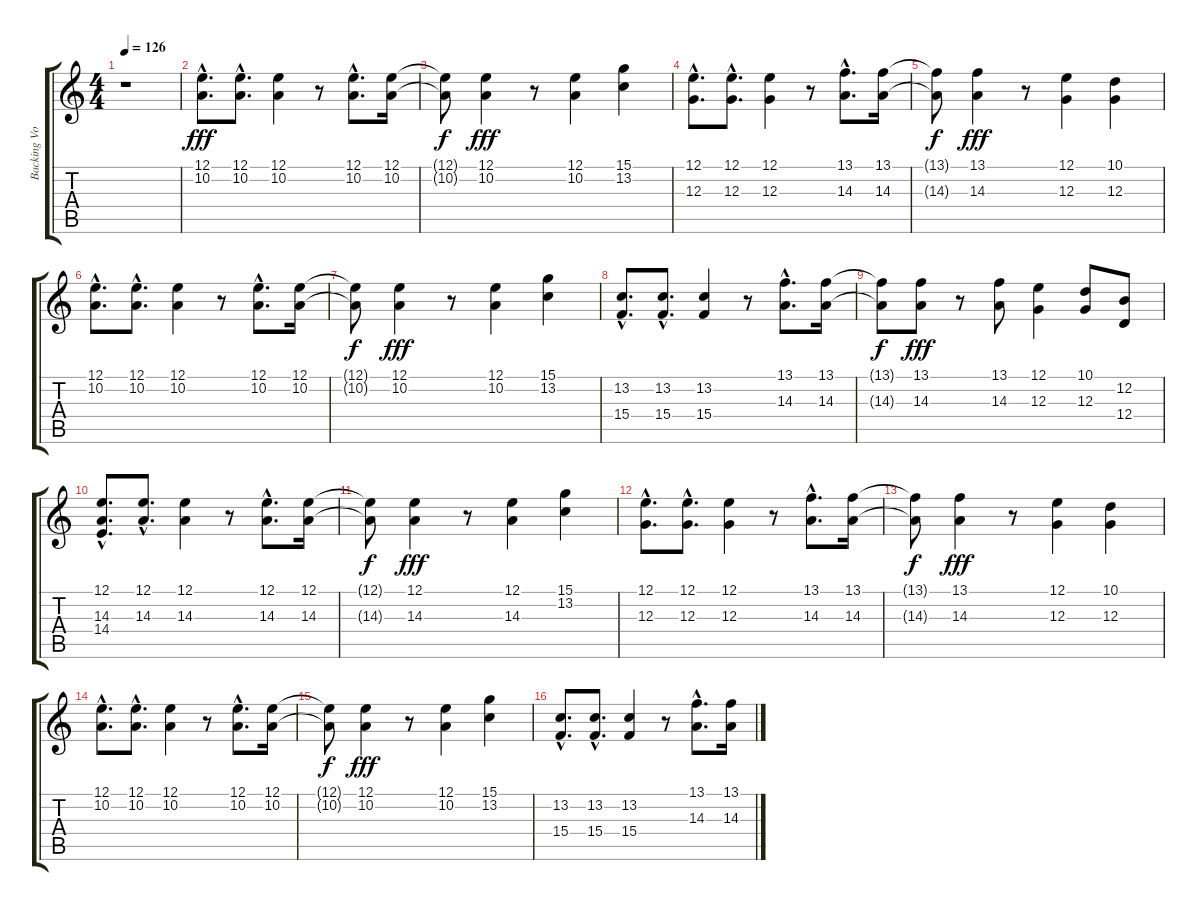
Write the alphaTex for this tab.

\track ("Backing Vocals" "Backing Vo") {instrument choiraahs}
\staff {score tabs}
\tuning (E4 B3 G3 D3 A2 E2) {hide}
\ts (4 4)
\tempo 126
\clef g2
\ks c
r.1{dy fff} |
(12.1{hac} 10.2{hac}).8{d} (12.1{hac} 10.2{hac}).8{d} (12.1 10.2).4 r.8 (12.1{hac} 10.2{hac}).8{d} (12.1 10.2).16 |
(12.1{t} 10.2{t}).8{dy f} (12.1 10.2).4{dy fff} r.8 (12.1 10.2).4 (15.1 13.2).4 |
(12.1{hac} 12.3{hac}).8{d} (12.1{hac} 12.3{hac}).8{d} (12.1 12.3).4 r.8 (13.1{hac} 14.3{hac}).8{d} (13.1 14.3).16 |
(13.1{t} 14.3{t}).8{dy f} (13.1 14.3).4{dy fff} r.8 (12.1 12.3).4 (10.1 12.3).4 |
(12.1{hac} 10.2{hac}).8{d} (12.1{hac} 10.2{hac}).8{d} (12.1 10.2).4 r.8 (12.1{hac} 10.2{hac}).8{d} (12.1 10.2).16 |
(12.1{t} 10.2{t}).8{dy f} (12.1 10.2).4{dy fff} r.8 (12.1 10.2).4 (15.1 13.2).4 |
(13.2{hac} 15.4{hac}).8{d} (13.2{hac} 15.4{hac}).8{d} (13.2 15.4).4 r.8 (13.1{hac} 14.3{hac}).8{d} (13.1 14.3).16 |
(13.1{t} 14.3{t}).8{dy f} (13.1 14.3).8{dy fff} r.8 (13.1 14.3).8 (12.1 12.3).4 (10.1 12.3).8 (12.2 12.4).8 |
(12.1{hac} 14.3{hac} 14.4).8{d} (12.1{hac} 14.3{hac}).8{d} (12.1 14.3).4 r.8 (12.1{hac} 14.3{hac}).8{d} (12.1 14.3).16 |
(12.1{t} 14.3{t}).8{dy f} (12.1 14.3).4{dy fff} r.8 (12.1 14.3).4 (15.1 13.2).4 |
(12.1{hac} 12.3{hac}).8{d} (12.1{hac} 12.3{hac}).8{d} (12.1 12.3).4 r.8 (13.1{hac} 14.3{hac}).8{d} (13.1 14.3).16 |
(13.1{t} 14.3{t}).8{dy f} (13.1 14.3).4{dy fff} r.8 (12.1 12.3).4 (10.1 12.3).4 |
(12.1{hac} 10.2{hac}).8{d} (12.1{hac} 10.2{hac}).8{d} (12.1 10.2).4 r.8 (12.1{hac} 10.2{hac}).8{d} (12.1 10.2).16 |
(12.1{t} 10.2{t}).8{dy f} (12.1 10.2).4{dy fff} r.8 (12.1 10.2).4 (15.1 13.2).4 |
(13.2{hac} 15.4{hac}).8{d} (13.2{hac} 15.4{hac}).8{d} (13.2 15.4).4 r.8 (13.1{hac} 14.3{hac}).8{d} (13.1 14.3).16
